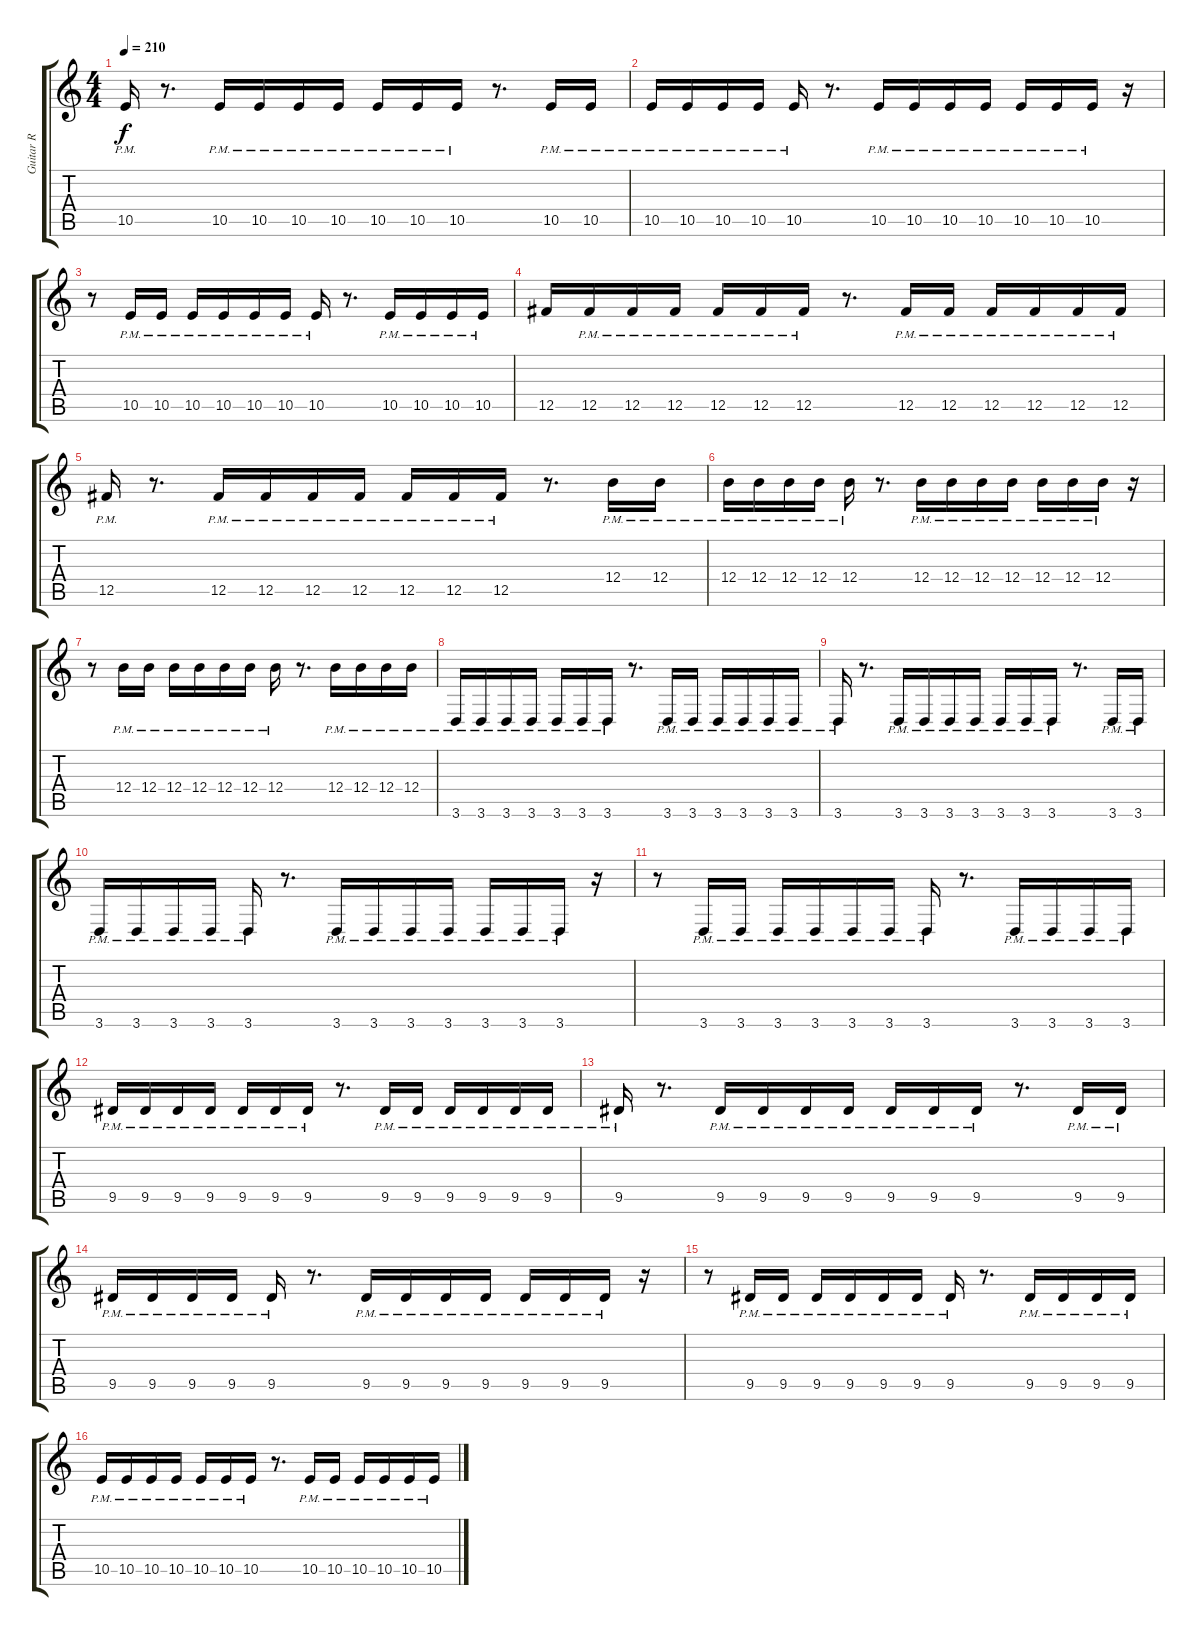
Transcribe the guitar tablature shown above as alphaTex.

\track ("Guitar R" "Guitar R") {instrument overdrivenguitar}
\staff {score tabs}
\tuning (Db4 Ab3 E3 B2 Gb2 B1) {hide}
\ts (4 4)
\tempo 210
\clef g2
\ks c
10.5{pm}.16{dy f} r.8{d} 10.5{pm}.16 10.5{pm}.16 10.5{pm}.16 10.5{pm}.16 10.5{pm}.16 10.5{pm}.16 10.5{pm}.16 r.8{d} 10.5{pm}.16 10.5{pm}.16 |
10.5{pm}.16 10.5{pm}.16 10.5{pm}.16 10.5{pm}.16 10.5{pm}.16 r.8{d} 10.5{pm}.16 10.5{pm}.16 10.5{pm}.16 10.5{pm}.16 10.5{pm}.16 10.5{pm}.16 10.5{pm}.16 r.16 |
r.8 10.5{pm}.16 10.5{pm}.16 10.5{pm}.16 10.5{pm}.16 10.5{pm}.16 10.5{pm}.16 10.5{pm}.16 r.8{d} 10.5{pm}.16 10.5{pm}.16 10.5{pm}.16 10.5{pm}.16 |
12.5.16 12.5{pm}.16 12.5{pm}.16 12.5{pm}.16 12.5{pm}.16 12.5{pm}.16 12.5{pm}.16 r.8{d} 12.5{pm}.16 12.5{pm}.16 12.5{pm}.16 12.5{pm}.16 12.5{pm}.16 12.5{pm}.16 |
12.5{pm}.16 r.8{d} 12.5{pm}.16 12.5{pm}.16 12.5{pm}.16 12.5{pm}.16 12.5{pm}.16 12.5{pm}.16 12.5{pm}.16 r.8{d} 12.4{pm}.16 12.4{pm}.16 |
12.4{pm}.16 12.4{pm}.16 12.4{pm}.16 12.4{pm}.16 12.4{pm}.16 r.8{d} 12.4{pm}.16 12.4{pm}.16 12.4{pm}.16 12.4{pm}.16 12.4{pm}.16 12.4{pm}.16 12.4{pm}.16 r.16 |
r.8 12.4{pm}.16 12.4{pm}.16 12.4{pm}.16 12.4{pm}.16 12.4{pm}.16 12.4{pm}.16 12.4{pm}.16 r.8{d} 12.4{pm}.16 12.4{pm}.16 12.4{pm}.16 12.4{pm}.16 |
3.6{pm}.16 3.6{pm}.16 3.6{pm}.16 3.6{pm}.16 3.6{pm}.16 3.6{pm}.16 3.6{pm}.16 r.8{d} 3.6{pm}.16 3.6{pm}.16 3.6{pm}.16 3.6{pm}.16 3.6{pm}.16 3.6{pm}.16 |
3.6{pm}.16 r.8{d} 3.6{pm}.16 3.6{pm}.16 3.6{pm}.16 3.6{pm}.16 3.6{pm}.16 3.6{pm}.16 3.6{pm}.16 r.8{d} 3.6{pm}.16 3.6{pm}.16 |
3.6{pm}.16 3.6{pm}.16 3.6{pm}.16 3.6{pm}.16 3.6{pm}.16 r.8{d} 3.6{pm}.16 3.6{pm}.16 3.6{pm}.16 3.6{pm}.16 3.6{pm}.16 3.6{pm}.16 3.6{pm}.16 r.16 |
r.8 3.6{pm}.16 3.6{pm}.16 3.6{pm}.16 3.6{pm}.16 3.6{pm}.16 3.6{pm}.16 3.6{pm}.16 r.8{d} 3.6{pm}.16 3.6{pm}.16 3.6{pm}.16 3.6{pm}.16 |
9.5{pm}.16 9.5{pm}.16 9.5{pm}.16 9.5{pm}.16 9.5{pm}.16 9.5{pm}.16 9.5{pm}.16 r.8{d} 9.5{pm}.16 9.5{pm}.16 9.5{pm}.16 9.5{pm}.16 9.5{pm}.16 9.5{pm}.16 |
9.5{pm}.16 r.8{d} 9.5{pm}.16 9.5{pm}.16 9.5{pm}.16 9.5{pm}.16 9.5{pm}.16 9.5{pm}.16 9.5{pm}.16 r.8{d} 9.5{pm}.16 9.5{pm}.16 |
9.5{pm}.16 9.5{pm}.16 9.5{pm}.16 9.5{pm}.16 9.5{pm}.16 r.8{d} 9.5{pm}.16 9.5{pm}.16 9.5{pm}.16 9.5{pm}.16 9.5{pm}.16 9.5{pm}.16 9.5{pm}.16 r.16 |
r.8 9.5{pm}.16 9.5{pm}.16 9.5{pm}.16 9.5{pm}.16 9.5{pm}.16 9.5{pm}.16 9.5{pm}.16 r.8{d} 9.5{pm}.16 9.5{pm}.16 9.5{pm}.16 9.5{pm}.16 |
10.5{pm}.16 10.5{pm}.16 10.5{pm}.16 10.5{pm}.16 10.5{pm}.16 10.5{pm}.16 10.5{pm}.16 r.8{d} 10.5{pm}.16 10.5{pm}.16 10.5{pm}.16 10.5{pm}.16 10.5{pm}.16 10.5{pm}.16
